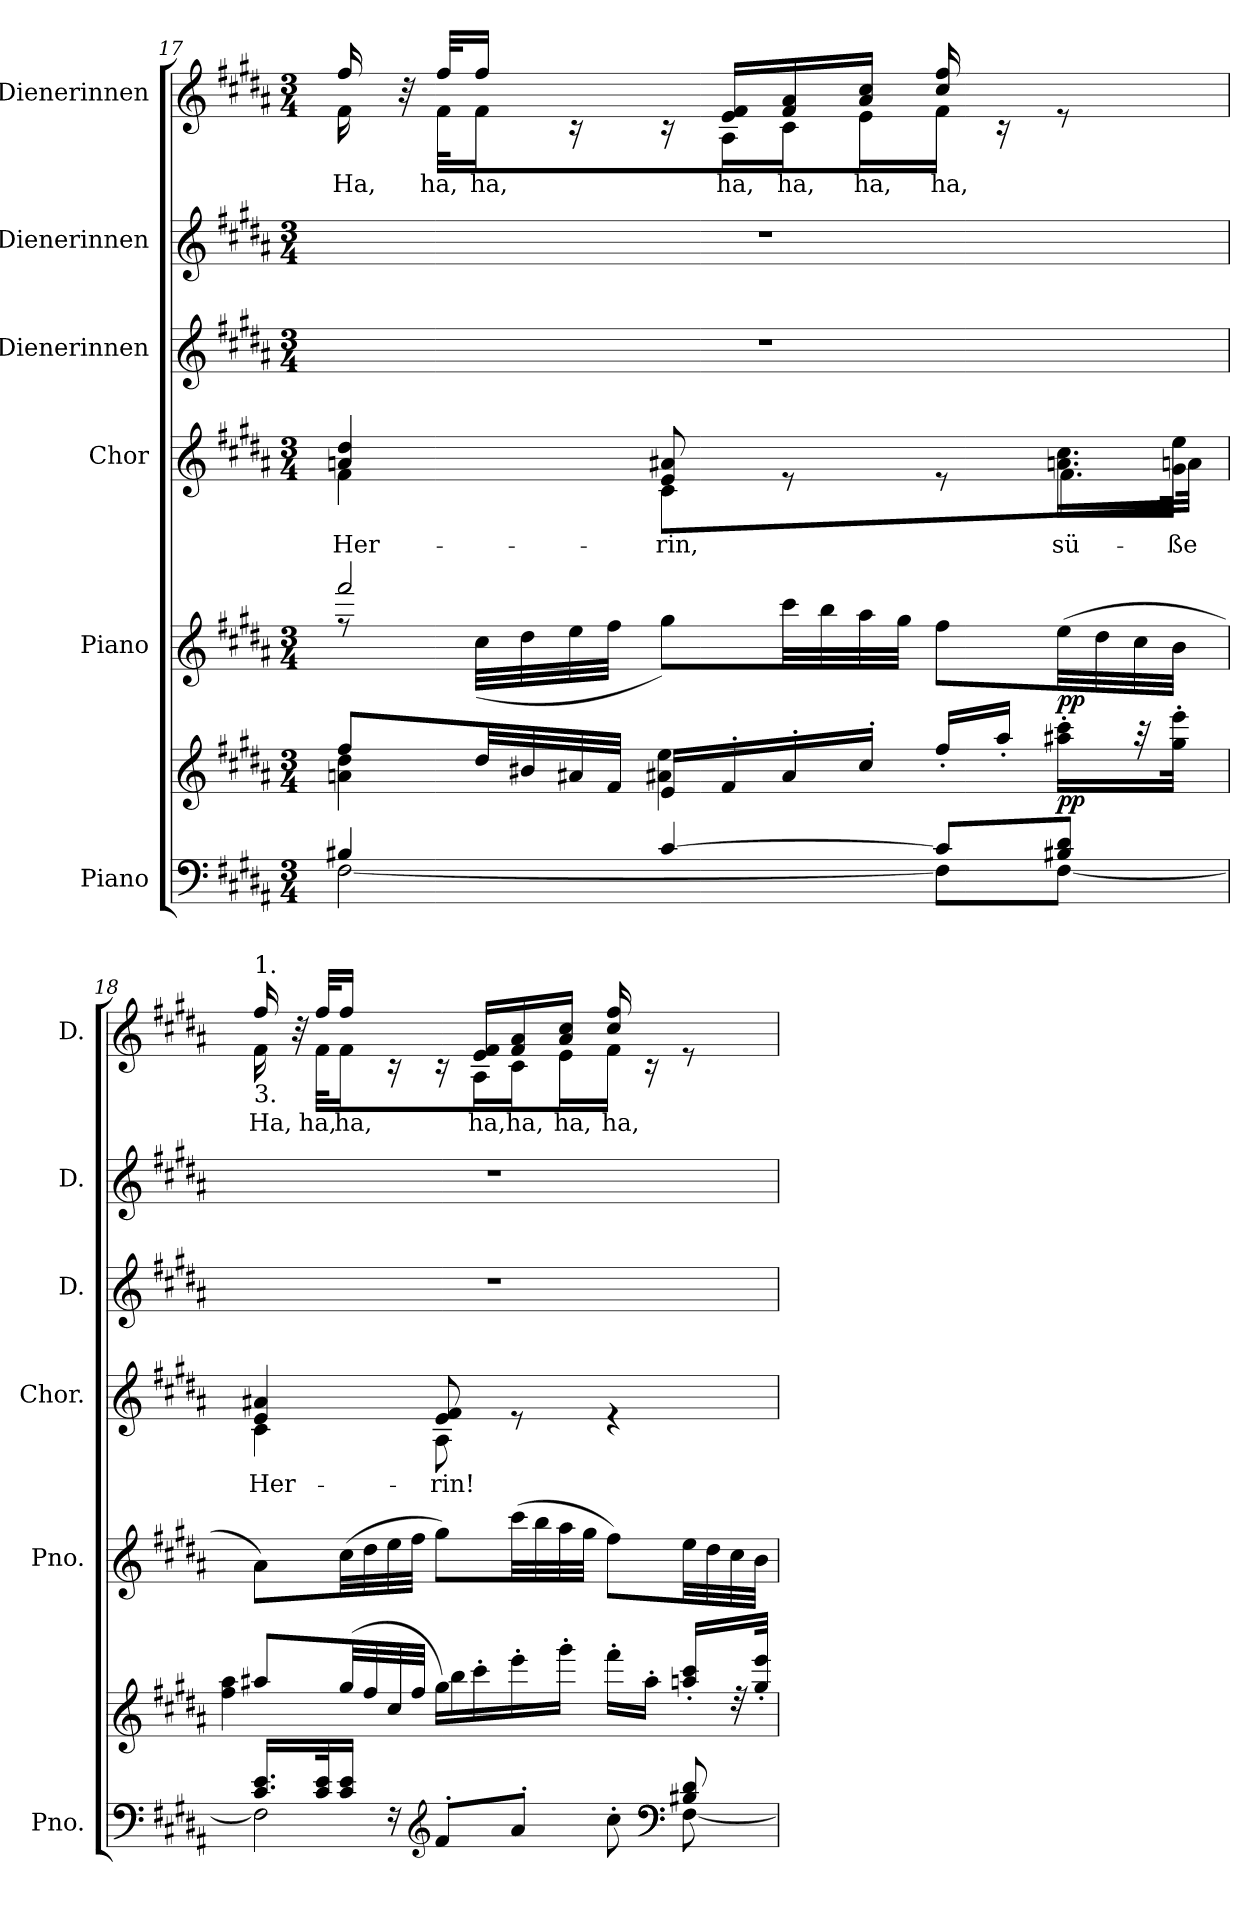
**kern	**kern	**dynam	**kern	**dynam	**kern	**text	**kern	**kern	**kern	**text
*part6	*part6	*part6	*part5	*part5	*part4	*part4	*part3	*part2	*part1	*part1
*staff7	*staff6	*staff6/7	*staff5	*staff5	*staff4	*staff4	*staff3	*staff2	*staff1	*staff1
*I"Piano	*	*	*I"Piano	*	*I"Chor	*	*I"Dienerinnen	*I"Dienerinnen	*I"Dienerinnen	*
*I'Pno.	*	*	*I'Pno.	*	*I'Chor.	*	*I'D.	*I'D.	*I'D.	*
*clefF4	*clefG2	*	*clefG2	*	*clefG2	*	*clefG2	*clefG2	*clefG2	*
*k[f#c#g#d#a#]	*k[f#c#g#d#a#]	*	*k[f#c#g#d#a#]	*	*k[f#c#g#d#a#]	*	*k[f#c#g#d#a#]	*k[f#c#g#d#a#]	*k[f#c#g#d#a#]	*
*M3/4	*M3/4	*	*M3/4	*	*M3/4	*	*M3/4	*M3/4	*M3/4	*
=17	=17	=17	=17	=17	=17	=17	=17	=17	=17	=17
*^	*^	*	*^	*	*^	*	*	*	*	*
!	!	!	!	!	!	!	!	!	!	!	!	!	!LO:TX:a:t=1.	!
!	!	!	!	!	!	!	!	!	!	!	!	!	!LO:TX:b:t=3.	!
!	!	!	!	!	!	!	!	!	!	!LO:LY:b	!	!	!	!LO:LY:b
*	*	*	*	*	*	*	*	*	*	*	*	*	*^	*
4B#X/	[2F#\	8ff#/L	4an\ 4dd#\	.	2fff#/	8rff	.	4an/ 4dd#/	4f#\	Her-	2.r	2.r	16ff#/	16f#\	Ha,
.	.	.	.	.	.	.	.	.	.	.	.	.	32r	32ryy	.
!	!	!	!	!	!	!	!	!	!	!	!	!	!	!	!LO:LY:b
.	.	.	.	.	.	.	.	.	.	.	.	.	32ff#/KLL	32f#\KLL	ha,
!	!	!	!	!	!	!	!	!	!	!	!	!	!	!	!LO:LY:b
.	.	32dd#/LL	.	.	.	(>32cc#\LLL	.	.	.	.	.	.	16ff#/JJ	16f#\J	ha,
.	.	32b#X/	.	.	.	32dd#\	.	.	.	.	.	.	.	.	.
.	.	32a#X/	.	.	.	32ee\	.	.	.	.	.	.	16rc	8ryy	.
.	.	32f#/JJJ	.	.	.	32ff#\JJJ	.	.	.	.	.	.	.	.	.
!	!	!	!	!	!	!	!	!	!	!LO:LY:b	!	!	!	!	!
[4c#/	.	16e/LL	4a#X\ 4ee\	.	.	8gg#\L)	.	8e/ 8a#X/	8c#\L	-rin,	.	.	16rc	.	.
!	!	!	!	!	!	!	!	!	!	!	!	!	!	!	!LO:LY:b
.	.	16f#'/	.	.	.	.	.	.	.	.	.	.	16e/ 16f#/LL	16A#\L	ha,
!	!	!	!	!	!	!	!	!	!	!	!	!	!	!	!LO:LY:b
.	.	16a#'/	.	.	.	32ccc#\LL	.	8re	4ryy	.	.	.	16f#/ 16a#/	16c#\J	ha,
.	.	.	.	.	.	32bb\	.	.	.	.	.	.	.	.	.
!	!	!	!	!	!	!	!	!	!	!	!	!	!	!	!LO:LY:b
.	.	16cc#'/JJ	.	.	.	32aa#\	.	.	.	.	.	.	16a#/ 16cc#/JJ	16e\L	ha,
.	.	.	.	.	.	32gg#\JJJ	.	.	.	.	.	.	.	.	.
!	!	!	!	!	!	!	!	!	!	!	!	!	!	!	!LO:LY:b
8c#/L]	8F#\L]	16ff#'/LL	4ryy	.	8ff#\L	4ryy	.	8re	.	.	.	.	16cc#/ 16ff#/	16f#\JJ	ha,
.	.	16aa#'/JJ	.	.	.	.	.	.	.	.	.	.	16rc	8.ryy	.
!	!	!	!	!LO:DY:b	!	!	!LO:DY:b	!	!	!LO:LY:b	!	!	!	!	!
8B#X/ 8d#/J	[8F#\J	16aa#X\' 16ccc#\'LL	.	pp	(>32ee\LL	.	pp	16.an\ 16.cc#\LL	16.f#\L	sü-	.	.	8re	.	.
.	.	.	.	.	32dd#\	.	.	.	.	.	.	.	.	.	.
.	.	32r	.	.	32cc#\	.	.	.	.	.	.	.	.	.	.
!	!	!	!	!	!	!	!	!	!	!LO:LY:b	!	!	!	!	!
.	.	32gg#\' 32eee\'JJk	.	.	32b\JJJ	.	.	32g#\ 32ee\JJk	32an\JJk	-ße	.	.	.	.	.
*	*	*	*	*	*v	*v	*	*	*	*	*	*	*	*	*
!!LO:PB:g=z	!!
=18	=18	=18	=18	=18	=18	=18	=18	=18	=18	=18	=18	=18	=18	=18
!	!	!	!	!	!	!	!	!	!	!	!	!LO:TX:a:t=1.	!	!
!	!	!	!	!	!	!	!	!	!	!	!	!LO:TX:b:t=3.	!	!
!	!	!	!	!	!	!	!	!	!LO:LY:b	!	!	!	!	!LO:LY:b
16.c#/ 16.e/LL	2F#\]	8aa#X/L	4ff#\ 4aa#\	.	8a#\L)	.	4e/ 4a#X/	4c#\	Her-	2.r	2.r	16ff#/	16f#\	Ha,
.	.	.	.	.	.	.	.	.	.	.	.	32r	32ryy	.
!	!	!	!	!	!	!	!	!	!	!	!	!	!	!LO:LY:b
32c#/ 32e/K	.	.	.	.	.	.	.	.	.	.	.	32ff#/KLL	32f#\KLL	ha,
!	!	!	!	!	!	!	!	!	!	!	!	!	!	!LO:LY:b
16c#/ 16e/JJ	.	(>32gg#/LL	.	.	(>32cc#\LL	.	.	.	.	.	.	16ff#/JJ	16f#\J	ha,
.	.	32ff#/	.	.	32dd#\	.	.	.	.	.	.	.	.	.
16rF	.	32cc#/	.	.	32ee\	.	.	.	.	.	.	16rc	8ryy	.
.	.	32ff#/JJJ	.	.	32ff#\JJJ	.	.	.	.	.	.	.	.	.
*clefG2	*	*	*	*	*	*	*	*	*	*	*	*	*	*
!	!	!	!	!	!	!	!	!	!LO:LY:b	!	!	!	!	!
8f#'/L	.	16gg#\LL)	4bb\	.	8gg#\L)	.	8e/ 8f#/	8A#\	-rin!	.	.	16rc	.	.
!	!	!	!	!	!	!	!	!	!	!	!	!	!	!LO:LY:b
.	.	16ccc#'\	.	.	.	.	.	.	.	.	.	16e/ 16f#/LL	16A#\L	ha,
!	!	!	!	!	!	!	!	!	!	!	!	!	!	!LO:LY:b
8a#'/J	.	16eee'\	.	.	(>32ccc#\LL	.	8re	4.ryy	.	.	.	16f#/ 16a#/	16c#\J	ha,
.	.	.	.	.	32bb\	.	.	.	.	.	.	.	.	.
!	!	!	!	!	!	!	!	!	!	!	!	!	!	!LO:LY:b
.	.	16ggg#'\JJ	.	.	32aa#\	.	.	.	.	.	.	16a#/ 16cc#/JJ	16e\L	ha,
.	.	.	.	.	32gg#\JJJ	.	.	.	.	.	.	.	.	.
!	!	!	!	!	!	!	!	!	!	!	!	!	!	!LO:LY:b
8cc#'\	8ryy	16fff#'\LL	4ryy	.	8ff#\L)	.	4re	.	.	.	.	16cc#/ 16ff#/	16f#\JJ	ha,
.	.	16aa#'\JJ	.	.	.	.	.	.	.	.	.	16rc	8.ryy	.
*clefF4	*	*	*	*	*	*	*	*	*	*	*	*	*	*
8B#X/ 8d#/	[8F#\	16aan/' 16ccc#/'LL	.	.	32ee\LL	.	.	.	.	.	.	8re	.	.
.	.	.	.	.	32dd#\	.	.	.	.	.	.	.	.	.
.	.	32rdd	.	.	32cc#\	.	.	.	.	.	.	.	.	.
.	.	32gg#/' 32eee/'JJk	.	.	32b\JJJ	.	.	.	.	.	.	.	.	.
*v	*v	*	*	*	*	*	*v	*v	*	*	*	*v	*v	*
*	*v	*v	*	*	*	*	*	*	*	*	*
=	=	=	=	=	=	=	=	=	=	=
*-	*-	*-	*-	*-	*-	*-	*-	*-	*-	*-
